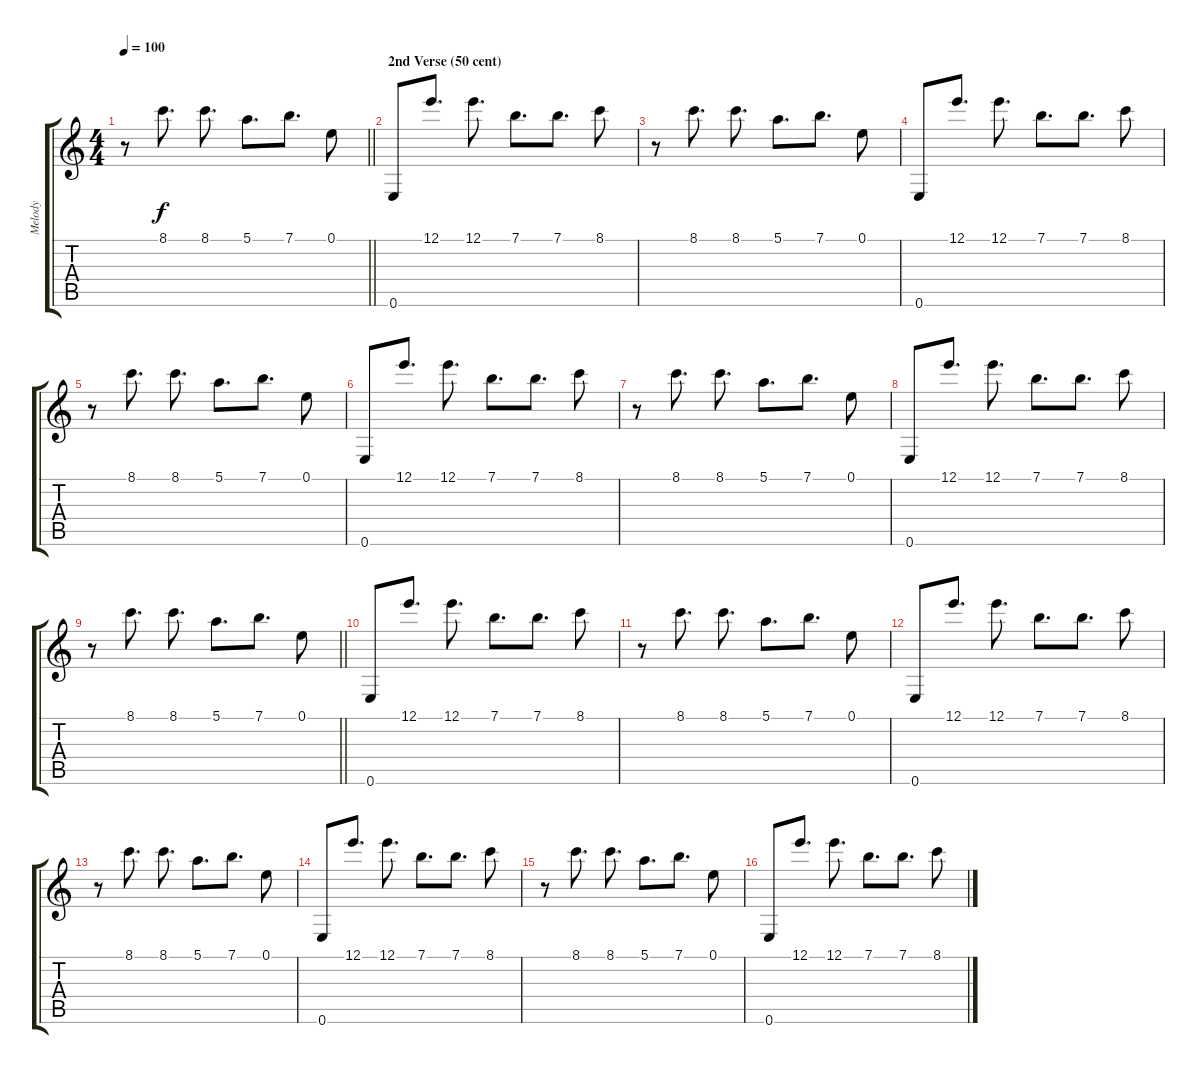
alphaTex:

\track ("Melody" "Melody") {instrument acousticguitarsteel}
\staff {score tabs}
\tuning (E4 B3 G3 D3 A2 E2) {hide}
\ts (4 4)
\tempo 100
\clef g2
\barLineRight lightlight
\ks c
r.8{dy f} 8.1.8{d} 8.1.8{d} 5.1.8{d} 7.1.8{d} 0.1.8 |
\section ("" "2nd Verse (50 cent)")
0.6.8 12.1.8{d} 12.1.8{d} 7.1.8{d} 7.1.8{d} 8.1.8 |
r.8 8.1.8{d} 8.1.8{d} 5.1.8{d} 7.1.8{d} 0.1.8 |
0.6.8 12.1.8{d} 12.1.8{d} 7.1.8{d} 7.1.8{d} 8.1.8 |
r.8 8.1.8{d} 8.1.8{d} 5.1.8{d} 7.1.8{d} 0.1.8 |
0.6.8 12.1.8{d} 12.1.8{d} 7.1.8{d} 7.1.8{d} 8.1.8 |
r.8 8.1.8{d} 8.1.8{d} 5.1.8{d} 7.1.8{d} 0.1.8 |
0.6.8 12.1.8{d} 12.1.8{d} 7.1.8{d} 7.1.8{d} 8.1.8 |
\barLineRight lightlight
r.8 8.1.8{d} 8.1.8{d} 5.1.8{d} 7.1.8{d} 0.1.8 |
0.6.8 12.1.8{d} 12.1.8{d} 7.1.8{d} 7.1.8{d} 8.1.8 |
r.8 8.1.8{d} 8.1.8{d} 5.1.8{d} 7.1.8{d} 0.1.8 |
0.6.8 12.1.8{d} 12.1.8{d} 7.1.8{d} 7.1.8{d} 8.1.8 |
r.8 8.1.8{d} 8.1.8{d} 5.1.8{d} 7.1.8{d} 0.1.8 |
0.6.8 12.1.8{d} 12.1.8{d} 7.1.8{d} 7.1.8{d} 8.1.8 |
r.8 8.1.8{d} 8.1.8{d} 5.1.8{d} 7.1.8{d} 0.1.8 |
0.6.8 12.1.8{d} 12.1.8{d} 7.1.8{d} 7.1.8{d} 8.1.8
